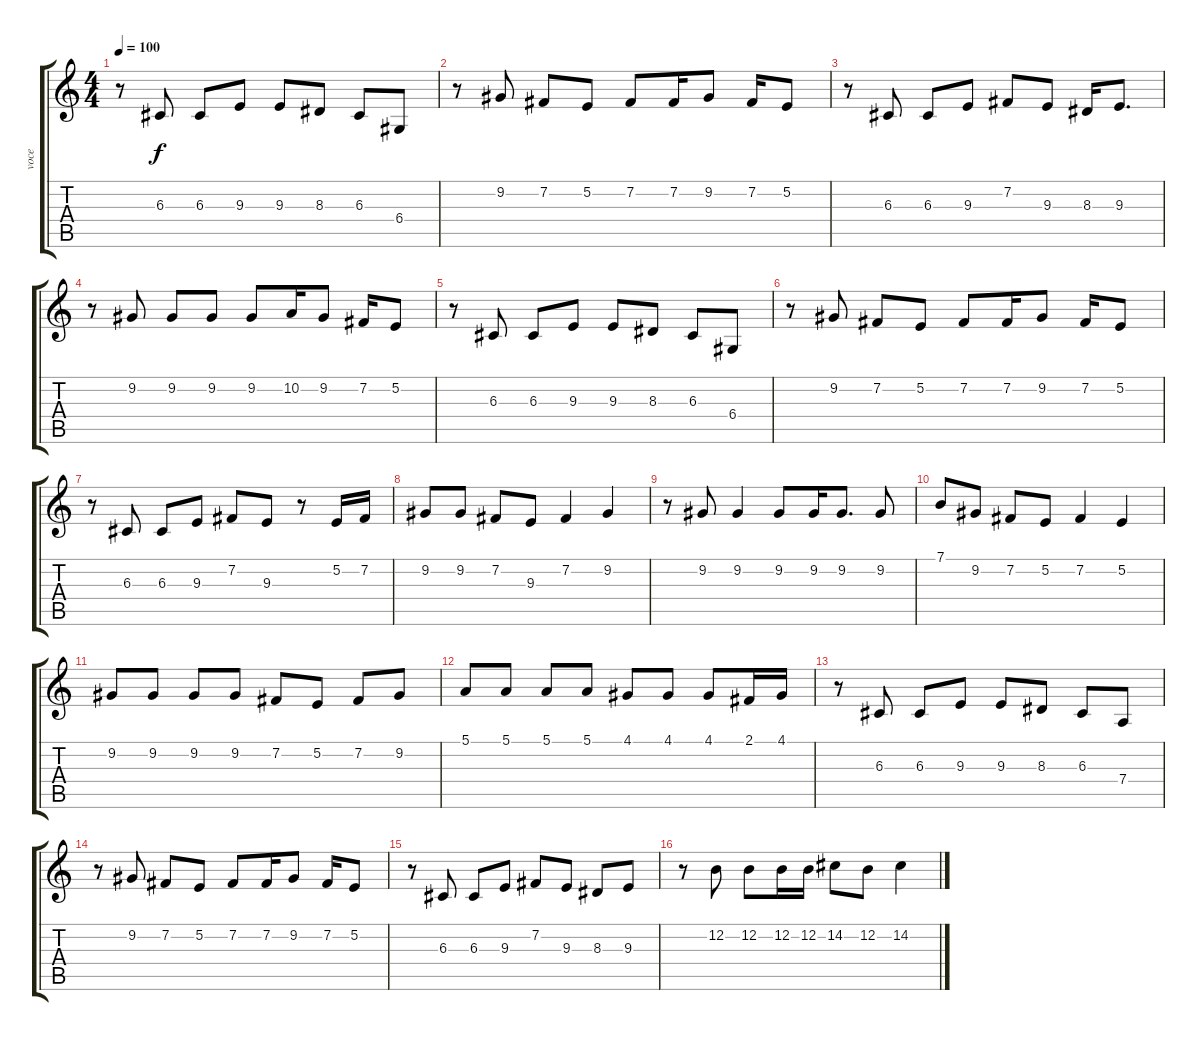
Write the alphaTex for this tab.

\track ("voce" "voce") {instrument lead6voice}
\staff {score tabs}
\tuning (E4 B3 G3 D3 A2 E2) {hide}
\ts (4 4)
\tempo 100
\clef g2
\ks c
r.8{dy f} 6.3.8 6.3.8 9.3.8 9.3.8 8.3.8 6.3.8 6.4.8 |
r.8 9.2.8 7.2.8 5.2.8 7.2.8 7.2.16 9.2.8 7.2.16 5.2.8 |
r.8 6.3.8 6.3.8 9.3.8 7.2.8 9.3.8 8.3.16 9.3.8{d} |
r.8 9.2.8 9.2.8 9.2.8 9.2.8 10.2.16 9.2.8 7.2.16 5.2.8 |
r.8 6.3.8 6.3.8 9.3.8 9.3.8 8.3.8 6.3.8 6.4.8 |
r.8 9.2.8 7.2.8 5.2.8 7.2.8 7.2.16 9.2.8 7.2.16 5.2.8 |
r.8 6.3.8 6.3.8 9.3.8 7.2.8 9.3.8 r.8 5.2.16 7.2.16 |
9.2.8 9.2.8 7.2.8 9.3.8 7.2.4 9.2.4 |
r.8 9.2.8 9.2.4 9.2.8 9.2.16 9.2.8{d} 9.2.8 |
7.1.8 9.2.8 7.2.8 5.2.8 7.2.4 5.2.4 |
9.2.8 9.2.8 9.2.8 9.2.8 7.2.8 5.2.8 7.2.8 9.2.8 |
5.1.8 5.1.8 5.1.8 5.1.8 4.1.8 4.1.8 4.1.8 2.1.16 4.1.16 |
r.8 6.3.8 6.3.8 9.3.8 9.3.8 8.3.8 6.3.8 7.4.8 |
r.8 9.2.8 7.2.8 5.2.8 7.2.8 7.2.16 9.2.8 7.2.16 5.2.8 |
r.8 6.3.8 6.3.8 9.3.8 7.2.8 9.3.8 8.3.8 9.3.8 |
r.8 12.2.8 12.2.8 12.2.16 12.2.16 14.2.8 12.2.8 14.2.4
